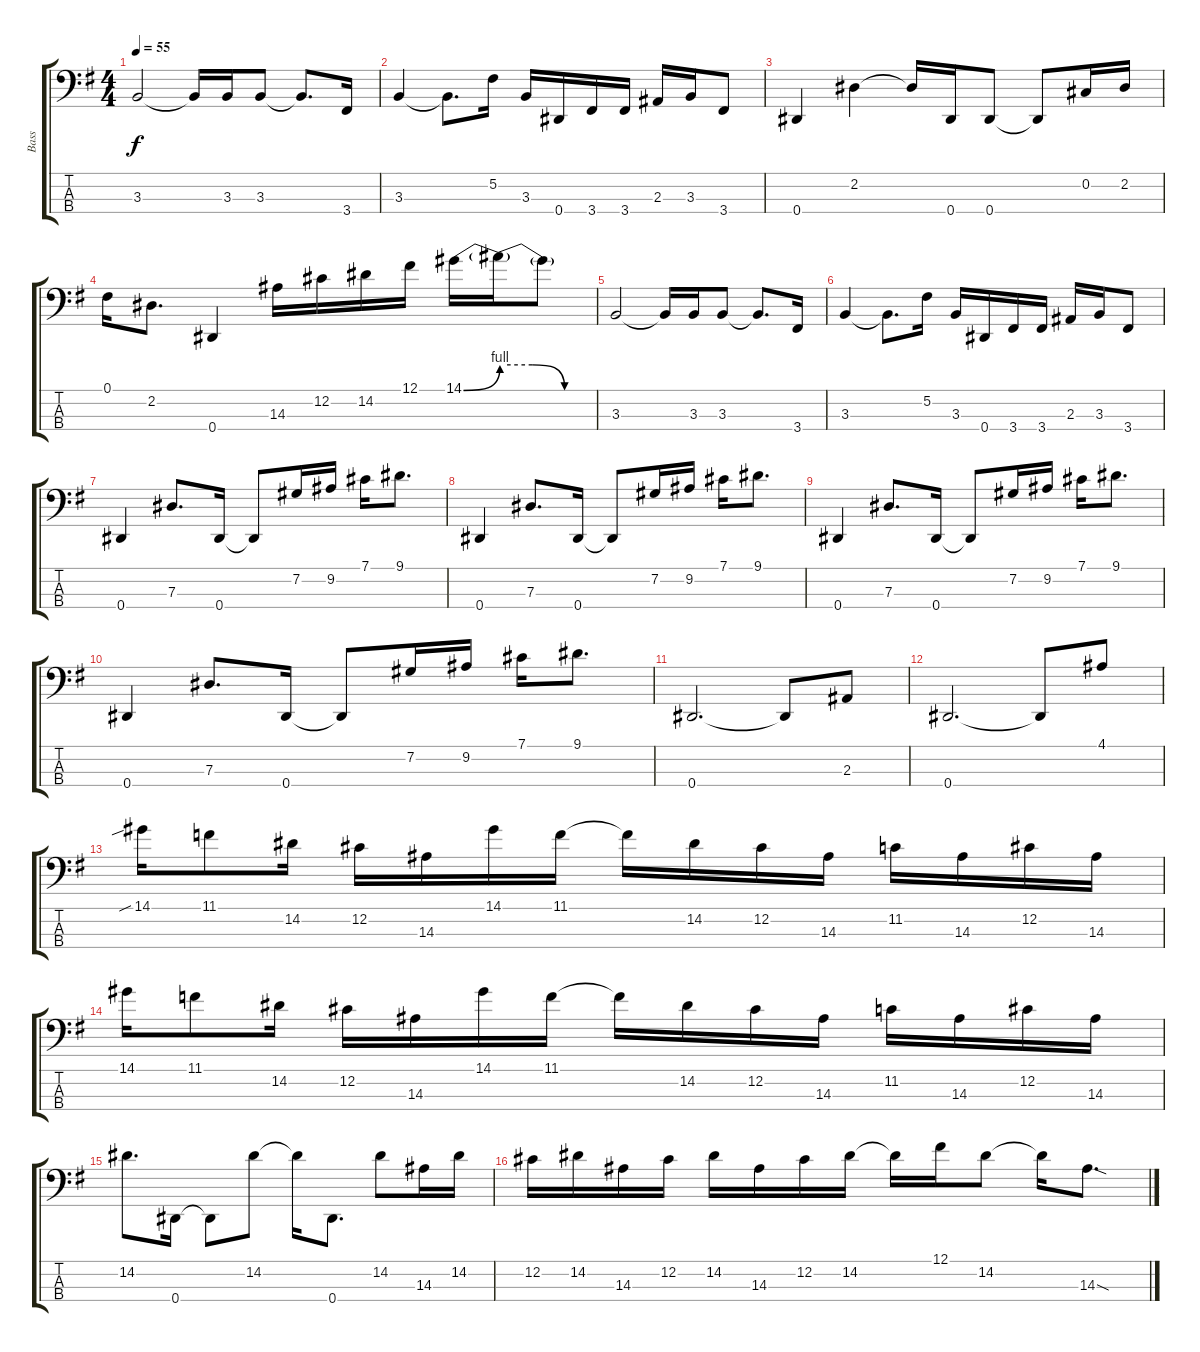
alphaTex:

\track ("Bass" "Bass") {instrument electricbasspick}
\staff {score tabs}
\tuning (Gb2 Db2 Ab1 Eb1) {hide}
\ts (4 4)
\tempo 55
\clef f4
\ks g
3.3.2{dy f} 3.3{t}.16 3.3.16 3.3.8 3.3{t}.8{d} 3.4.16 |
3.3.4 3.3{t}.8{d} 5.2.16 3.3.16 0.4.16 3.4.16 3.4.16 2.3.16 3.3.16 3.4.8 |
0.4.4 2.2.4 2.2{t}.16 0.4.16 0.4.8 0.4{t}.8 0.2.16 2.2.16 |
0.1.16 2.2.8{d} 0.4.4 14.3.16 12.2.16 14.2.16 12.1.16 14.1{be (bend 0 0 60 4)}.16 14.1{be (custom 0 4 20 4 40 0 60 0) t}.16 14.1{t}.8 |
3.3.2 3.3{t}.16 3.3.16 3.3.8 3.3{t}.8{d} 3.4.16 |
3.3.4 3.3{t}.8{d} 5.2.16 3.3.16 0.4.16 3.4.16 3.4.16 2.3.16 3.3.16 3.4.8 |
0.4.4 7.3.8{d} 0.4.16 0.4{t}.8 7.2.16 9.2.16 7.1.16 9.1.8{d} |
0.4.4 7.3.8{d} 0.4.16 0.4{t}.8 7.2.16 9.2.16 7.1.16 9.1.8{d} |
0.4.4 7.3.8{d} 0.4.16 0.4{t}.8 7.2.16 9.2.16 7.1.16 9.1.8{d} |
0.4.4 7.3.8{d} 0.4.16 0.4{t}.8 7.2.16 9.2.16 7.1.16 9.1.8{d} |
0.4.2{d} 0.4{t}.8 2.3.8 |
0.4.2{d} 0.4{t}.8 4.1.8 |
14.1{sib}.16 11.1.8 14.2.16 12.2.16 14.3.16 14.1.16 11.1.16 11.1{t}.16 14.2.16 12.2.16 14.3.16 11.2.16 14.3.16 12.2.16 14.3.16 |
14.1.16 11.1.8 14.2.16 12.2.16 14.3.16 14.1.16 11.1.16 11.1{t}.16 14.2.16 12.2.16 14.3.16 11.2.16 14.3.16 12.2.16 14.3.16 |
14.2.8{d} 0.4.16 0.4{t}.8 14.2.8 14.2{t}.16 0.4.8{d} 14.2.8 14.3.16 14.2.16 |
12.2.16 14.2.16 14.3.16 12.2.16 14.2.16 14.3.16 12.2.16 14.2.16 14.2{t}.16 12.1.16 14.2.8 14.2{t}.16 14.3{sod}.8{d}
